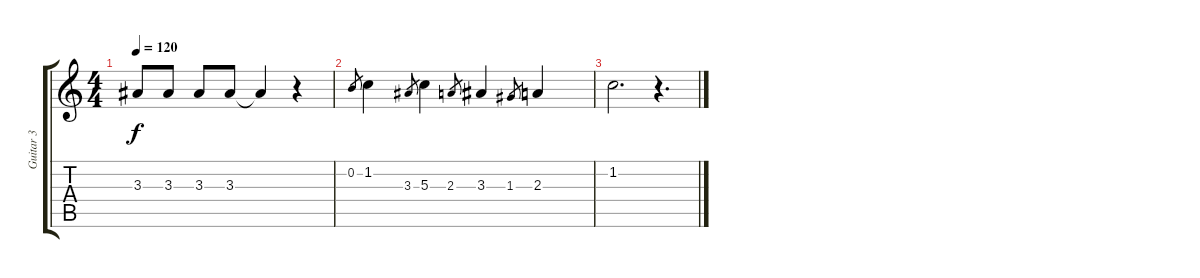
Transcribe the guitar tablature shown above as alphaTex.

\track ("Guitar 3" "Guitar 3") {instrument acousticguitarnylon}
\staff {score tabs}
\tuning (E4 B3 G3 D3 A2 E2) {hide}
\ts (4 4)
\tempo 120
\clef g2
\ks c
3.3.8{dy f} 3.3.8 3.3.8 3.3.8 3.3{t}.4 r.4 |
0.2.8{gr} 1.2.4 3.3.8{gr} 5.3.4 2.3.8{gr} 3.3.4 1.3.8{gr} 2.3.4 |
1.2.2{d} r.4{d}
